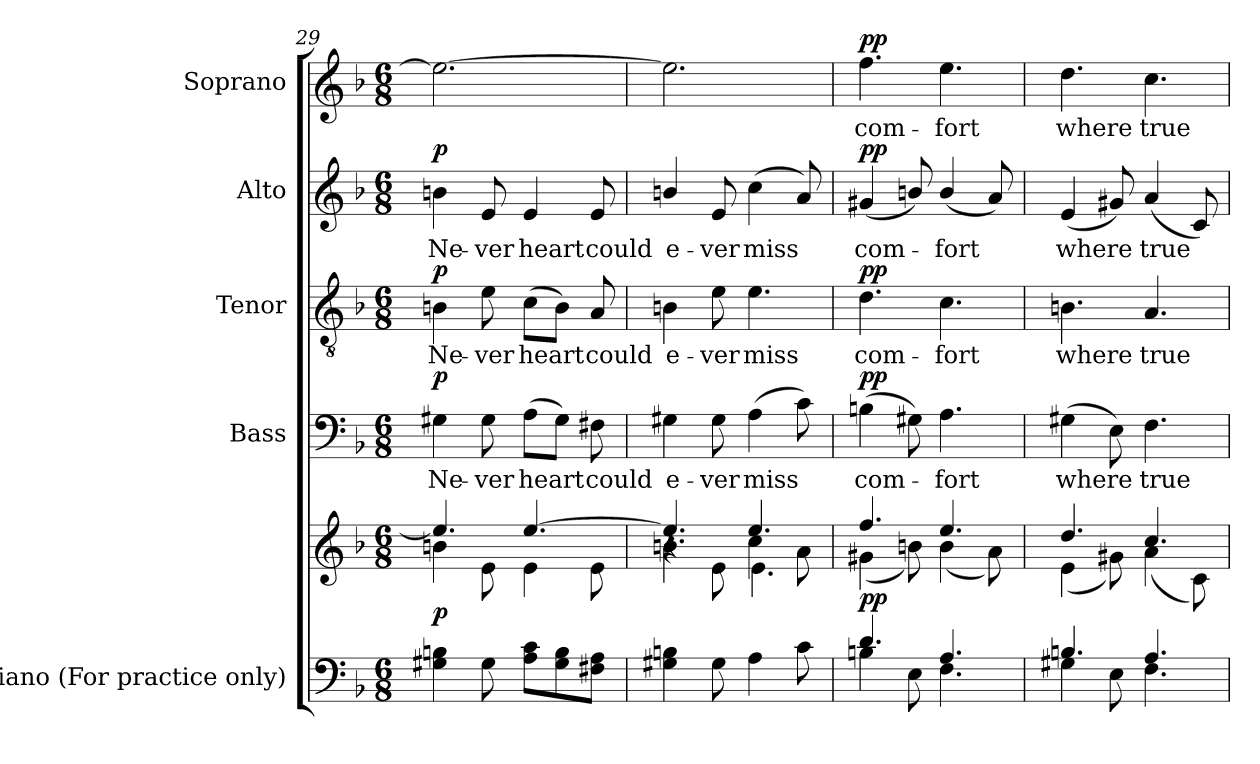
**kern	**kern	**dynam	**kern	**text	**dynam	**kern	**text	**dynam	**kern	**text	**dynam	**kern	**text	**dynam
*part5	*part5	*part5	*part4	*part4	*part4	*part3	*part3	*part3	*part2	*part2	*part2	*part1	*part1	*part1
*staff6	*staff5	*staff5/6	*staff4	*staff4	*staff4	*staff3	*staff3	*staff3	*staff2	*staff2	*staff2	*staff1	*staff1	*staff1
*I"Piano (For  practice  only)	*	*	*I"Bass	*	*	*I"Tenor	*	*	*I"Alto	*	*	*I"Soprano	*	*
*I'Pno.	*	*	*I'B.	*	*	*I'T.	*	*	*I'A.	*	*	*I'S.	*	*
*clefF4	*clefG2	*	*clefF4	*	*	*clefGv2	*	*	*clefG2	*	*	*clefG2	*	*
*	*	*	*	*	*	*ITrd7c12	*	*	*	*	*	*	*	*
*k[b-]	*k[b-]	*	*k[b-]	*	*	*k[b-]	*	*	*k[b-]	*	*	*k[b-]	*	*
*F:	*F:	*	*F:	*	*	*F:	*	*	*F:	*	*	*F:	*	*
*M6/8	*M6/8	*	*M6/8	*	*	*M6/8	*	*	*M6/8	*	*	*M6/8	*	*
=29	=29	=29	=29	=29	=29	=29	=29	=29	=29	=29	=29	=29	=29	=29
*	*^	*	*	*	*	*	*	*	*	*	*	*	*	*
!	!	!	!	!	!LO:LY:b:color=#000000	!	!	!	!	!	!	!	!	!	!
!	!	!	!	!	!	!	!	!LO:LY:b:color=#000000	!	!	!	!	!	!	!
!	!	!	!	!	!	!	!	!	!	!	!LO:LY:b:color=#000000	!	!	!	!
4G#Xi\ 4Bni	4.eei/]	4bni\	p	4G#Xi\	Ne-	p	4BBni\	Ne-	p	4bni\	Ne-	p	2.eei\_	.	.
!	!	!	!	!	!LO:LY:b:color=#000000	!	!	!	!	!	!	!	!	!	!
!	!	!	!	!	!	!	!	!LO:LY:b:color=#000000	!	!	!	!	!	!	!
!	!	!	!	!	!	!	!	!	!	!	!LO:LY:b:color=#000000	!	!	!	!
8G#i\	.	8ei\	.	8G#i\	-ver	.	8Ei\	-ver	.	8ei/	-ver	.	.	.	.
!	!	!	!	!	!LO:LY:b:color=#000000	!	!	!	!	!	!	!	!	!	!
!	!	!	!	!	!	!	!	!LO:LY:b:color=#000000	!	!	!	!	!	!	!
!	!	!	!	!	!	!	!	!	!	!	!LO:LY:b:color=#000000	!	!	!	!
8Ai\ 8ciL	[4.eei/	4ei\	.	(8Ai\L	heart	.	(8Ci\L	heart	.	4ei/	heart	.	.	.	.
8G#i\ 8Bi	.	.	.	8G#i\J)	.	.	8BBi\J)	.	.	.	.	.	.	.	.
!	!	!	!	!	!LO:LY:b:color=#000000	!	!	!	!	!	!	!	!	!	!
!	!	!	!	!	!	!	!	!LO:LY:b:color=#000000	!	!	!	!	!	!	!
!	!	!	!	!	!	!	!	!	!	!	!LO:LY:b:color=#000000	!	!	!	!
8F#Xi\ 8AiJ	.	8ei\	.	8F#Xi\	could	.	8AAi/	could	.	8ei/	could	.	.	.	.
=30	=30	=30	=30	=30	=30	=30	=30	=30	=30	=30	=30	=30	=30	=30	=30
*	*	*^	*	*	*	*	*	*	*	*	*	*	*	*	*
!	!	!	!	!	!	!LO:LY:b:color=#000000	!	!	!	!	!	!	!	!	!	!
!	!	!	!	!	!	!	!	!	!LO:LY:b:color=#000000	!	!	!	!	!	!	!
!	!	!	!	!	!	!	!	!	!	!	!	!LO:LY:b:color=#000000	!	!	!	!
4G#Xi\ 4Bni	4.eei/]	4bni\	4.r	.	4G#Xi\	e-	.	4BBni\	e-	.	4bni/	e-	.	2.eei\]	.	.
!	!	!	!	!	!	!LO:LY:b:color=#000000	!	!	!	!	!	!	!	!	!	!
!	!	!	!	!	!	!	!	!	!LO:LY:b:color=#000000	!	!	!	!	!	!	!
!	!	!	!	!	!	!	!	!	!	!	!	!LO:LY:b:color=#000000	!	!	!	!
8G#i\	.	8ei\	.	.	8G#i\	-ver	.	8Ei\	-ver	.	8ei/	-ver	.	.	.	.
!	!	!	!	!	!	!LO:LY:b:color=#000000	!	!	!	!	!	!	!	!	!	!
!	!	!	!	!	!	!	!	!	!LO:LY:b:color=#000000	!	!	!	!	!	!	!
!	!	!	!	!	!	!	!	!	!	!	!	!LO:LY:b:color=#000000	!	!	!	!
4Ai\	4.eei/	4cci\	4.ei\	.	(4Ai\	miss	.	4.Ei\	miss	.	(4cci\	miss	.	.	.	.
8ci\	.	8ai\	.	.	8ci\)	.	.	.	.	.	8ai/)	.	.	.	.	.
*	*	*v	*v	*	*	*	*	*	*	*	*	*	*	*	*	*
=31	=31	=31	=31	=31	=31	=31	=31	=31	=31	=31	=31	=31	=31	=31	=31
*^	*	*	*	*	*	*	*	*	*	*	*	*	*	*	*
!	!	!	!	!	!	!LO:LY:b:color=#000000	!	!	!	!	!	!	!	!	!	!
!	!	!	!	!	!	!	!	!	!LO:LY:b:color=#000000	!	!	!	!	!	!	!
!	!	!	!	!	!	!	!	!	!	!	!	!LO:LY:b:color=#000000	!	!	!	!
!	!	!	!	!	!	!	!	!	!	!	!	!	!	!	!LO:LY:b:color=#000000	!
4.di/	4Bni\	4.ffi/	(4g#Xi\	pp	(4Bni\	com-	pp	4.Di\	com-	pp	(4g#Xi/	com-	pp	4.ffi\	com-	pp
.	8Ei\	.	8bni\)	.	8G#Xi\)	.	.	.	.	.	8bni/)	.	.	.	.	.
!	!	!	!	!	!	!LO:LY:b:color=#000000	!	!	!	!	!	!	!	!	!	!
!	!	!	!	!	!	!	!	!	!LO:LY:b:color=#000000	!	!	!	!	!	!	!
!	!	!	!	!	!	!	!	!	!	!	!	!LO:LY:b:color=#000000	!	!	!	!
!	!	!	!	!	!	!	!	!	!	!	!	!	!	!	!LO:LY:b:color=#000000	!
4.Ai/	4.Fi\	4.eei/	(4bi\	.	4.Ai\	-fort	.	4.Ci\	-fort	.	(4bi/	-fort	.	4.eei\	-fort	.
.	.	.	8ai\)	.	.	.	.	.	.	.	8ai/)	.	.	.	.	.
=32	=32	=32	=32	=32	=32	=32	=32	=32	=32	=32	=32	=32	=32	=32	=32	=32
!	!	!	!	!	!	!LO:LY:b:color=#000000	!	!	!	!	!	!	!	!	!	!
!	!	!	!	!	!	!	!	!	!LO:LY:b:color=#000000	!	!	!	!	!	!	!
!	!	!	!	!	!	!	!	!	!	!	!	!LO:LY:b:color=#000000	!	!	!	!
!	!	!	!	!	!	!	!	!	!	!	!	!	!	!	!LO:LY:b:color=#000000	!
4.Bni/	4G#Xi\	4.ddi/	(4ei\	.	(4G#Xi\	where	.	4.BBni\	where	.	(4ei/	where	.	4.ddi\	where	.
.	8Ei\	.	8g#Xi\)	.	8Ei\)	.	.	.	.	.	8g#Xi/)	.	.	.	.	.
!	!	!	!	!	!	!LO:LY:b:color=#000000	!	!	!	!	!	!	!	!	!	!
!	!	!	!	!	!	!	!	!	!LO:LY:b:color=#000000	!	!	!	!	!	!	!
!	!	!	!	!	!	!	!	!	!	!	!	!LO:LY:b:color=#000000	!	!	!	!
!	!	!	!	!	!	!	!	!	!	!	!	!	!	!	!LO:LY:b:color=#000000	!
4.Ai/	4.Fi\	4.cci/	(4ai\	.	4.Fi\	true	.	4.AAi/	true	.	(4ai/	true	.	4.cci\	true	.
.	.	.	8ci\)	.	.	.	.	.	.	.	8ci/)	.	.	.	.	.
*v	*v	*	*	*	*	*	*	*	*	*	*	*	*	*	*	*
*	*v	*v	*	*	*	*	*	*	*	*	*	*	*	*	*
=	=	=	=	=	=	=	=	=	=	=	=	=	=	=
*-	*-	*-	*-	*-	*-	*-	*-	*-	*-	*-	*-	*-	*-	*-
